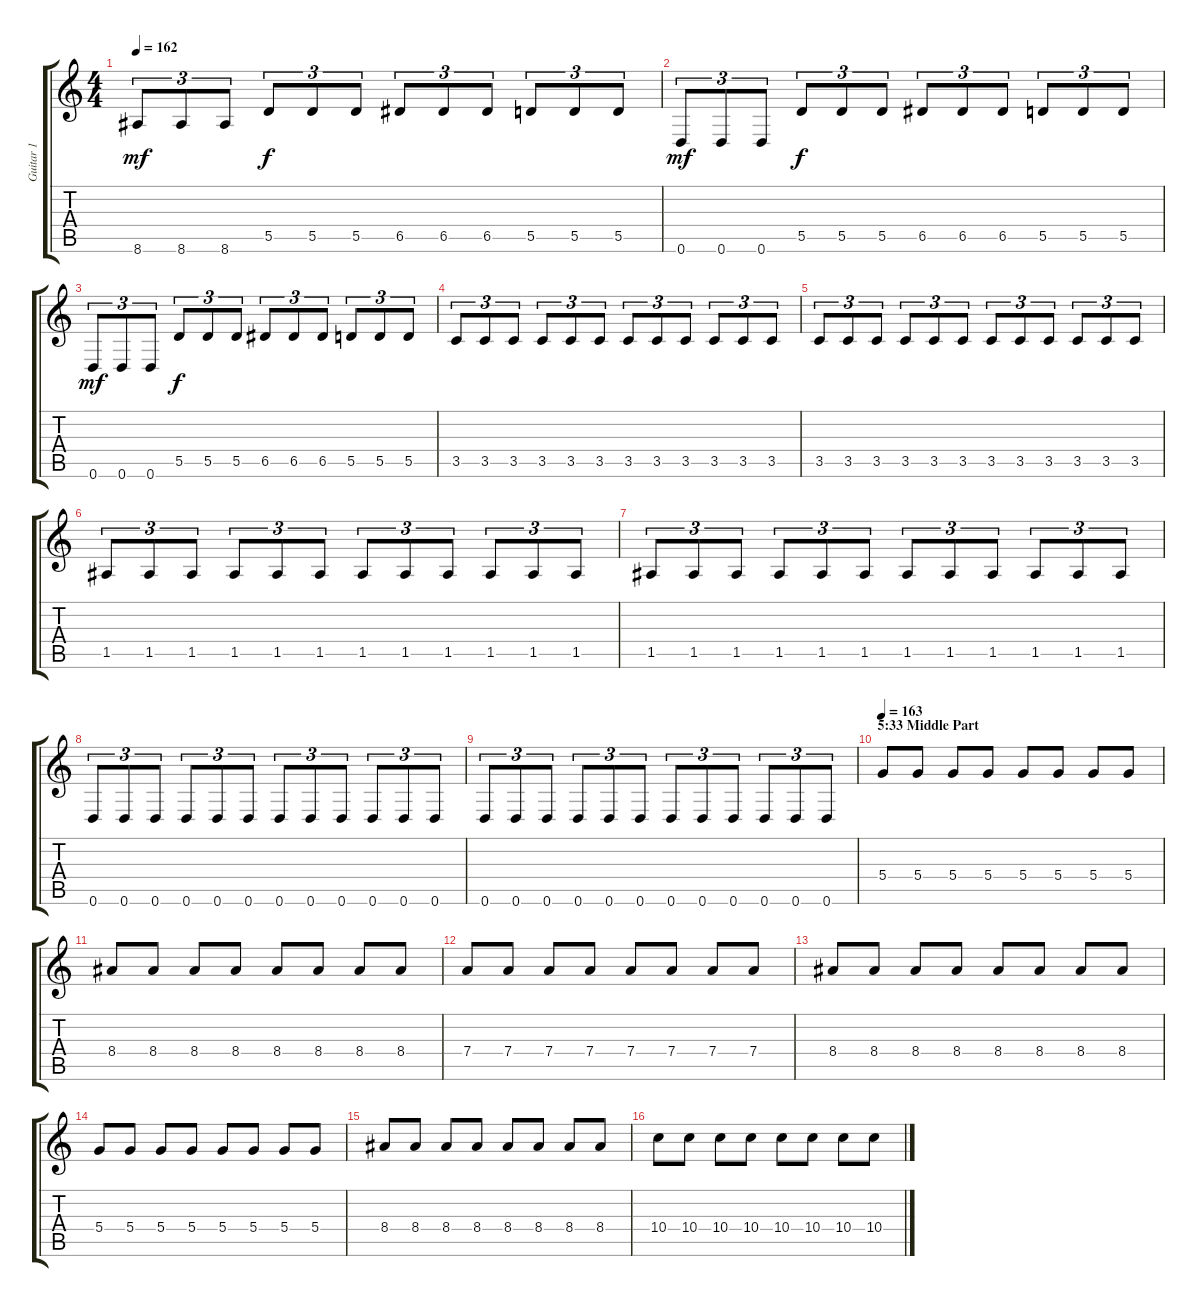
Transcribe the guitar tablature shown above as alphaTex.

\track ("Guitar 1" "Guitar 1") {instrument distortionguitar}
\staff {score tabs}
\tuning (E4 B3 G3 D3 A2 D2) {hide}
\ts (4 4)
\tempo 162
\clef g2
\ks c
8.6.8{tu (3 2) dy mf} 8.6.8{tu (3 2)} 8.6.8{tu (3 2)} 5.5.8{tu (3 2) dy f} 5.5.8{tu (3 2)} 5.5.8{tu (3 2)} 6.5.8{tu (3 2)} 6.5.8{tu (3 2)} 6.5.8{tu (3 2)} 5.5.8{tu (3 2)} 5.5.8{tu (3 2)} 5.5.8{tu (3 2)} |
0.6.8{tu (3 2) dy mf} 0.6.8{tu (3 2)} 0.6.8{tu (3 2)} 5.5.8{tu (3 2) dy f} 5.5.8{tu (3 2)} 5.5.8{tu (3 2)} 6.5.8{tu (3 2)} 6.5.8{tu (3 2)} 6.5.8{tu (3 2)} 5.5.8{tu (3 2)} 5.5.8{tu (3 2)} 5.5.8{tu (3 2)} |
0.6.8{tu (3 2) dy mf} 0.6.8{tu (3 2)} 0.6.8{tu (3 2)} 5.5.8{tu (3 2) dy f} 5.5.8{tu (3 2)} 5.5.8{tu (3 2)} 6.5.8{tu (3 2)} 6.5.8{tu (3 2)} 6.5.8{tu (3 2)} 5.5.8{tu (3 2)} 5.5.8{tu (3 2)} 5.5.8{tu (3 2)} |
3.5.8{tu (3 2)} 3.5.8{tu (3 2)} 3.5.8{tu (3 2)} 3.5.8{tu (3 2)} 3.5.8{tu (3 2)} 3.5.8{tu (3 2)} 3.5.8{tu (3 2)} 3.5.8{tu (3 2)} 3.5.8{tu (3 2)} 3.5.8{tu (3 2)} 3.5.8{tu (3 2)} 3.5.8{tu (3 2)} |
3.5.8{tu (3 2)} 3.5.8{tu (3 2)} 3.5.8{tu (3 2)} 3.5.8{tu (3 2)} 3.5.8{tu (3 2)} 3.5.8{tu (3 2)} 3.5.8{tu (3 2)} 3.5.8{tu (3 2)} 3.5.8{tu (3 2)} 3.5.8{tu (3 2)} 3.5.8{tu (3 2)} 3.5.8{tu (3 2)} |
1.5.8{tu (3 2)} 1.5.8{tu (3 2)} 1.5.8{tu (3 2)} 1.5.8{tu (3 2)} 1.5.8{tu (3 2)} 1.5.8{tu (3 2)} 1.5.8{tu (3 2)} 1.5.8{tu (3 2)} 1.5.8{tu (3 2)} 1.5.8{tu (3 2)} 1.5.8{tu (3 2)} 1.5.8{tu (3 2)} |
1.5.8{tu (3 2)} 1.5.8{tu (3 2)} 1.5.8{tu (3 2)} 1.5.8{tu (3 2)} 1.5.8{tu (3 2)} 1.5.8{tu (3 2)} 1.5.8{tu (3 2)} 1.5.8{tu (3 2)} 1.5.8{tu (3 2)} 1.5.8{tu (3 2)} 1.5.8{tu (3 2)} 1.5.8{tu (3 2)} |
0.6.8{tu (3 2)} 0.6.8{tu (3 2)} 0.6.8{tu (3 2)} 0.6.8{tu (3 2)} 0.6.8{tu (3 2)} 0.6.8{tu (3 2)} 0.6.8{tu (3 2)} 0.6.8{tu (3 2)} 0.6.8{tu (3 2)} 0.6.8{tu (3 2)} 0.6.8{tu (3 2)} 0.6.8{tu (3 2)} |
0.6.8{tu (3 2)} 0.6.8{tu (3 2)} 0.6.8{tu (3 2)} 0.6.8{tu (3 2)} 0.6.8{tu (3 2)} 0.6.8{tu (3 2)} 0.6.8{tu (3 2)} 0.6.8{tu (3 2)} 0.6.8{tu (3 2)} 0.6.8{tu (3 2)} 0.6.8{tu (3 2)} 0.6.8{tu (3 2)} |
\section ("" "5:33 Middle Part")
\tempo 163
5.4.8{volume 14} 5.4.8 5.4.8 5.4.8 5.4.8 5.4.8 5.4.8 5.4.8 |
8.4.8 8.4.8 8.4.8 8.4.8 8.4.8 8.4.8 8.4.8 8.4.8 |
7.4.8 7.4.8 7.4.8 7.4.8 7.4.8 7.4.8 7.4.8 7.4.8 |
8.4.8 8.4.8 8.4.8 8.4.8 8.4.8 8.4.8 8.4.8 8.4.8 |
5.4.8 5.4.8 5.4.8 5.4.8 5.4.8 5.4.8 5.4.8 5.4.8 |
8.4.8 8.4.8 8.4.8 8.4.8 8.4.8 8.4.8 8.4.8 8.4.8 |
10.4.8 10.4.8 10.4.8 10.4.8 10.4.8 10.4.8 10.4.8 10.4.8
